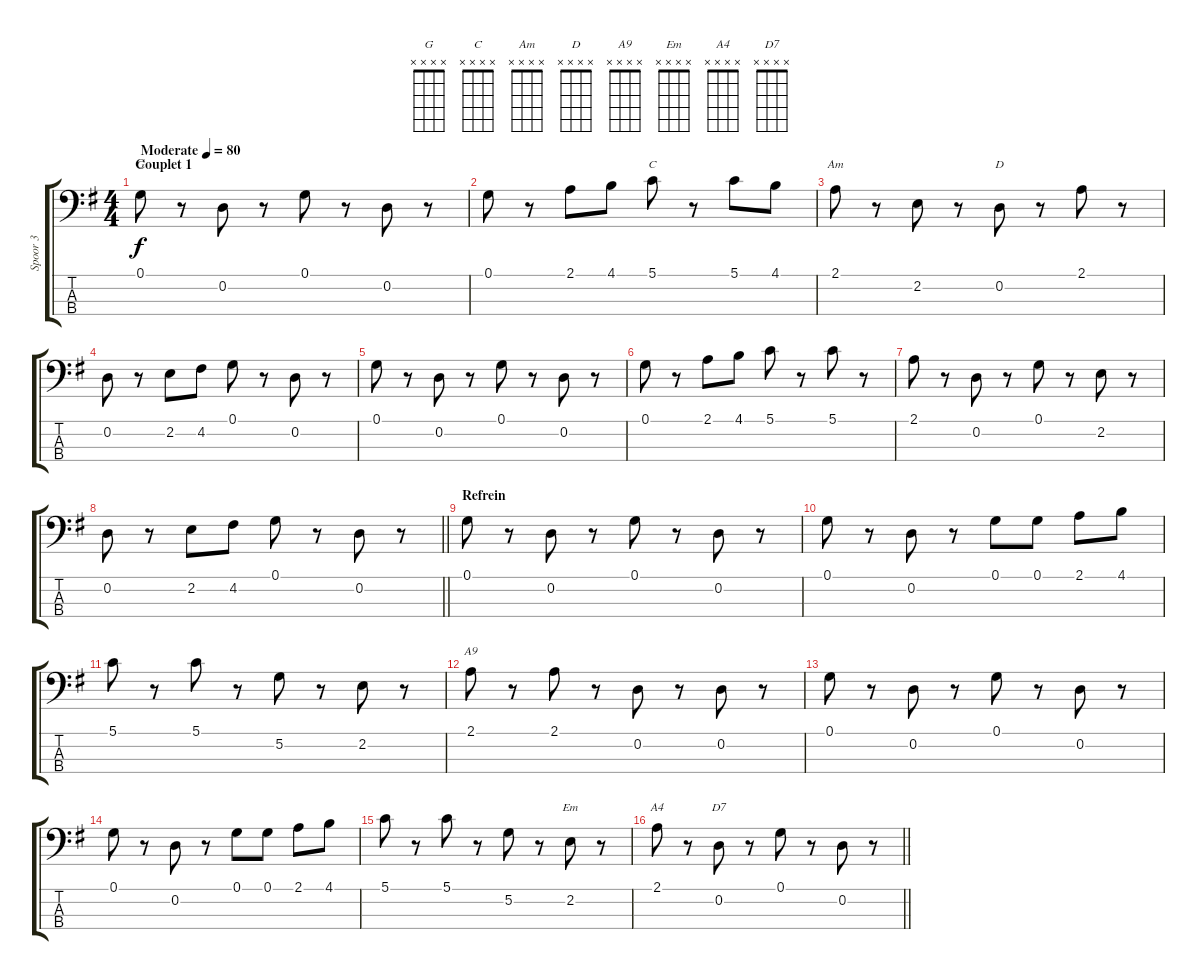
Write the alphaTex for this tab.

\track ("Spoor 3" "Spoor 3") {instrument electricbassfinger}
\staff {score tabs}
\tuning (G2 D2 A1 E1) {hide}
\chord ("G" x x x x)
\chord ("C" x x x x)
\chord ("Am" x x x x)
\chord ("D" x x x x)
\chord ("A9" x x x x)
\chord ("Em" x x x x)
\chord ("A4" x x x x)
\chord ("D7" x x x x)
\ts (4 4)
\section ("" "Couplet 1")
\tempo (80 "Moderate")
\clef f4
\ks g
0.1.8{ch "G" dy f instrument electricbassfinger} r.8 0.2.8 r.8 0.1.8 r.8 0.2.8 r.8 |
0.1.8 r.8 2.1.8 4.1.8 5.1.8{ch "C"} r.8 5.1.8 4.1.8 |
2.1.8{ch "Am"} r.8 2.2.8 r.8 0.2.8{ch "D"} r.8 2.1.8 r.8 |
0.2.8 r.8 2.2.8 4.2.8 0.1.8 r.8 0.2.8 r.8 |
0.1.8 r.8 0.2.8 r.8 0.1.8 r.8 0.2.8 r.8 |
0.1.8 r.8 2.1.8 4.1.8 5.1.8 r.8 5.1.8 r.8 |
2.1.8 r.8 0.2.8 r.8 0.1.8 r.8 2.2.8 r.8 |
\barLineRight lightlight
0.2.8 r.8 2.2.8 4.2.8 0.1.8 r.8 0.2.8 r.8 |
\section ("" "Refrein")
0.1.8 r.8 0.2.8 r.8 0.1.8 r.8 0.2.8 r.8 |
0.1.8 r.8 0.2.8 r.8 0.1.8 0.1.8 2.1.8 4.1.8 |
5.1.8 r.8 5.1.8 r.8 5.2.8 r.8 2.2.8 r.8 |
2.1.8{ch "A9"} r.8 2.1.8 r.8 0.2.8 r.8 0.2.8 r.8 |
0.1.8 r.8 0.2.8 r.8 0.1.8 r.8 0.2.8 r.8 |
0.1.8 r.8 0.2.8 r.8 0.1.8 0.1.8 2.1.8 4.1.8 |
5.1.8 r.8 5.1.8 r.8 5.2.8 r.8 2.2.8{ch "Em"} r.8 |
\barLineRight lightlight
2.1.8{ch "A4"} r.8 0.2.8{ch "D7"} r.8 0.1.8 r.8 0.2.8 r.8
